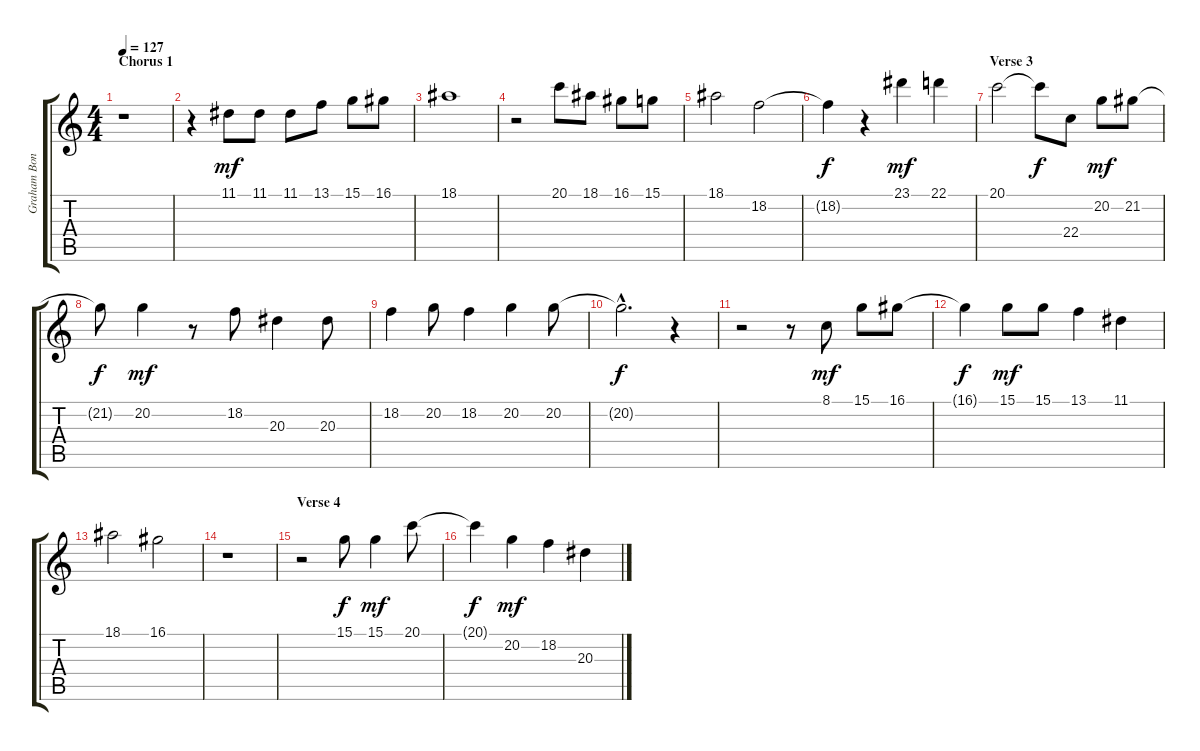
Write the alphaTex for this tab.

\track ("Graham Bonnet" "Graham Bon") {instrument brasssection}
\staff {score tabs}
\tuning (E4 B3 G3 D3 A2 E2) {hide}
\ts (4 4)
\section ("" "Chorus 1")
\tempo 127
\clef g2
\ks c
r.1{dy f} |
r.4 11.1.8{dy mf} 11.1.8 11.1.8 13.1.8 15.1.8 16.1.8 |
18.1.1 |
r.2 20.1.8 18.1.8 16.1.8 15.1.8 |
18.1.2 18.2.2 |
18.2{t}.4{dy f} r.4 23.1.4{dy mf} 22.1.4 |
\section ("" "Verse 3")
20.1.2 20.1{t}.8{dy f} 22.4.8 20.2.8{dy mf} 21.2.8 |
21.2{t}.8{dy f} 20.2.4{dy mf} r.8 18.2.8 20.3.4 20.3.8 |
18.2.4 20.2.8 18.2.4 20.2.4 20.2.8 |
20.2{hac t}.2{d dy f} r.4 |
r.2 r.8 8.1.8{dy mf} 15.1.8 16.1.8 |
16.1{t}.4{dy f} 15.1.8{dy mf} 15.1.8 13.1.4 11.1.4 |
18.1.2 16.1.2 |
r.1 |
\section ("" "Verse 4")
r.2 15.1.8{dy f} 15.1.4{dy mf} 20.1.8 |
20.1{t}.4{dy f} 20.2.4{dy mf} 18.2.4 20.3.4
